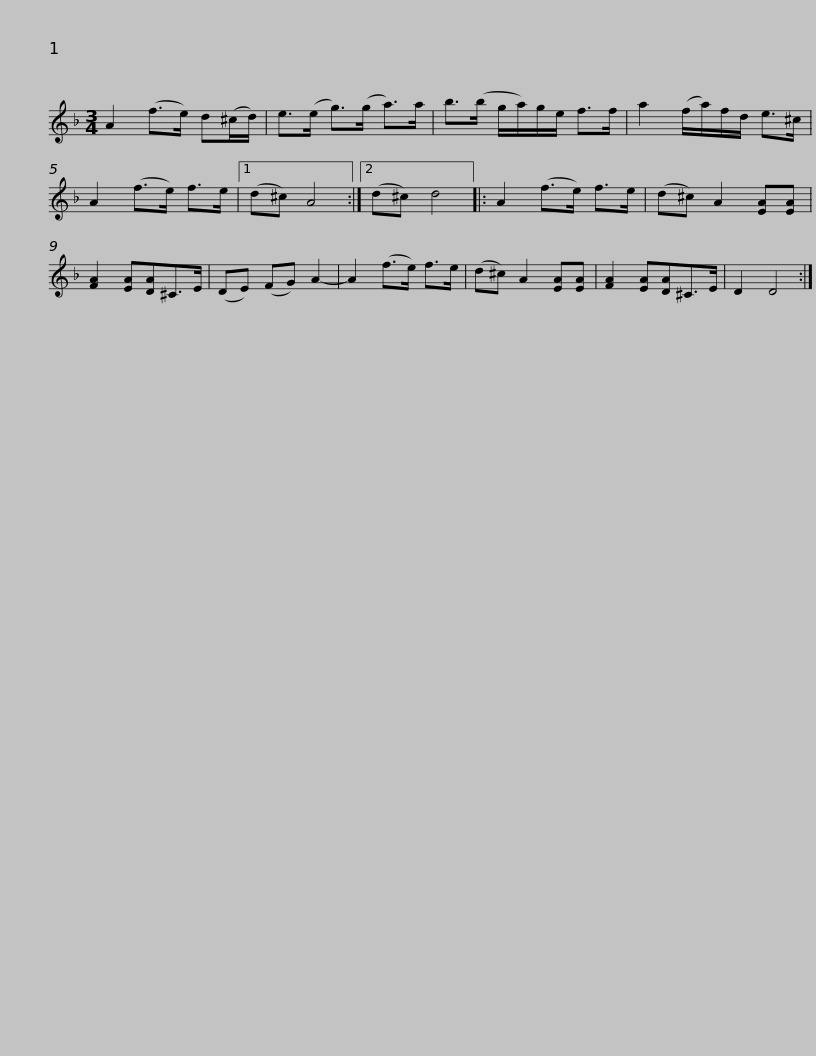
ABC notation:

X:1
L:1/8
M:3/4
I:linebreak $
K:Dmin
V:1 treble
V:1
 A2 (f>e) d(^c/d/) | e>(e g>)(g a>)a | b>(b g/a/)g/e/ f>f | a2 (f/a/)f/d/ e>^c | A2 (f>e) f>e |1 %5
 (d^c) A4 :|2$ (d^c) d4 |: A2 (f>e) f>e | (d^c) A2 [EA][EA] | [FA]2 [EA][DA]^C>E | %10
 (DE) (FG) A2- | A2 (f>e) f>e | (d^c) A2 [EA][EA] |$ [FA]2 [EA][DA]^C>E | D2 D4 :| %15
